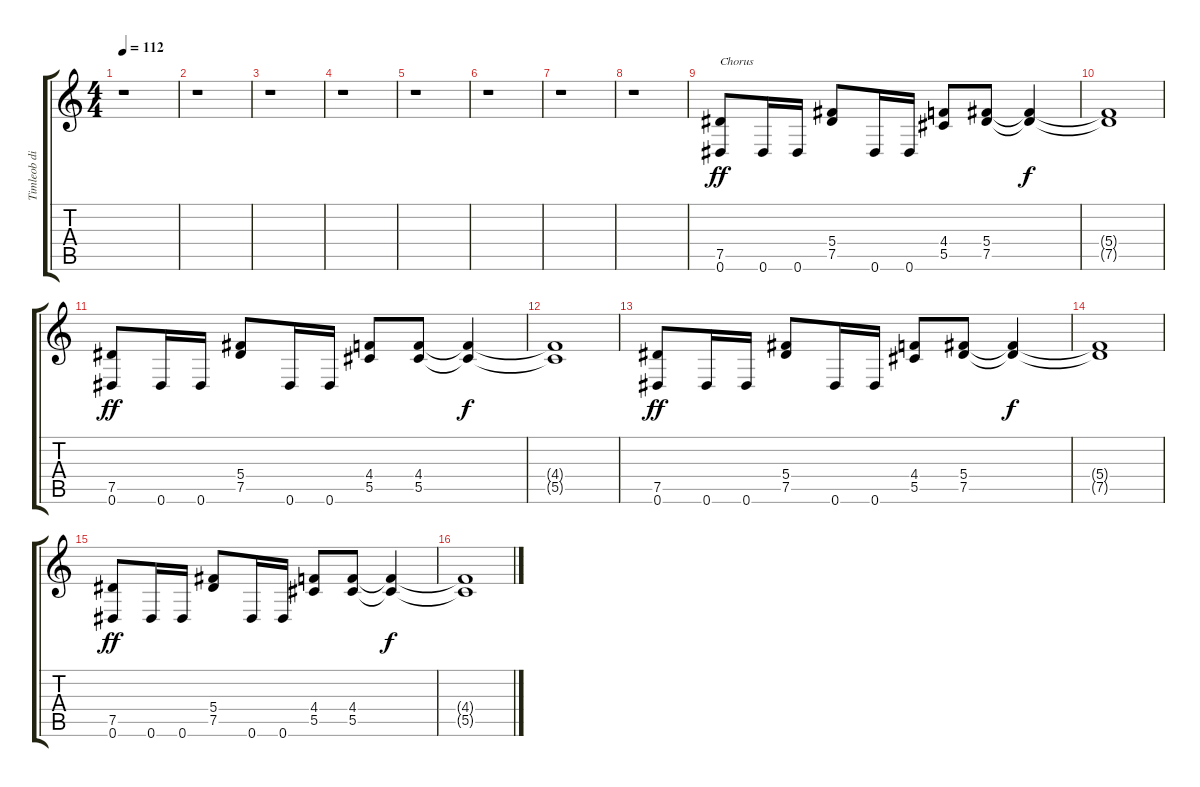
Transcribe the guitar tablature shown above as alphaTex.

\track ("Timleob distortion" "Timleob di") {instrument distortionguitar}
\staff {score tabs}
\tuning (Eb4 Bb3 Gb3 Db3 Ab2 Eb2) {hide}
\ts (4 4)
\tempo 112
\clef g2
\ks c
r.1{dy f} |
r.1 |
r.1 |
r.1 |
r.1 |
r.1 |
r.1 |
r.1 |
(7.5 0.6).8{txt "Chorus" dy ff} 0.6.16 0.6.16 (5.4 7.5).8 0.6.16 0.6.16 (4.4 5.5).8 (5.4 7.5).8 (5.4{t} 7.5{t}).4{dy f} |
(5.4{t} 7.5{t}).1 |
(7.5 0.6).8{dy ff} 0.6.16 0.6.16 (5.4 7.5).8 0.6.16 0.6.16 (4.4 5.5).8 (4.4 5.5).8 (4.4{t} 5.5{t}).4{dy f} |
(4.4{t} 5.5{t}).1 |
(7.5 0.6).8{dy ff} 0.6.16 0.6.16 (5.4 7.5).8 0.6.16 0.6.16 (4.4 5.5).8 (5.4 7.5).8 (5.4{t} 7.5{t}).4{dy f} |
(5.4{t} 7.5{t}).1 |
(7.5 0.6).8{dy ff} 0.6.16 0.6.16 (5.4 7.5).8 0.6.16 0.6.16 (4.4 5.5).8 (4.4 5.5).8 (4.4{t} 5.5{t}).4{dy f} |
(4.4{t} 5.5{t}).1
